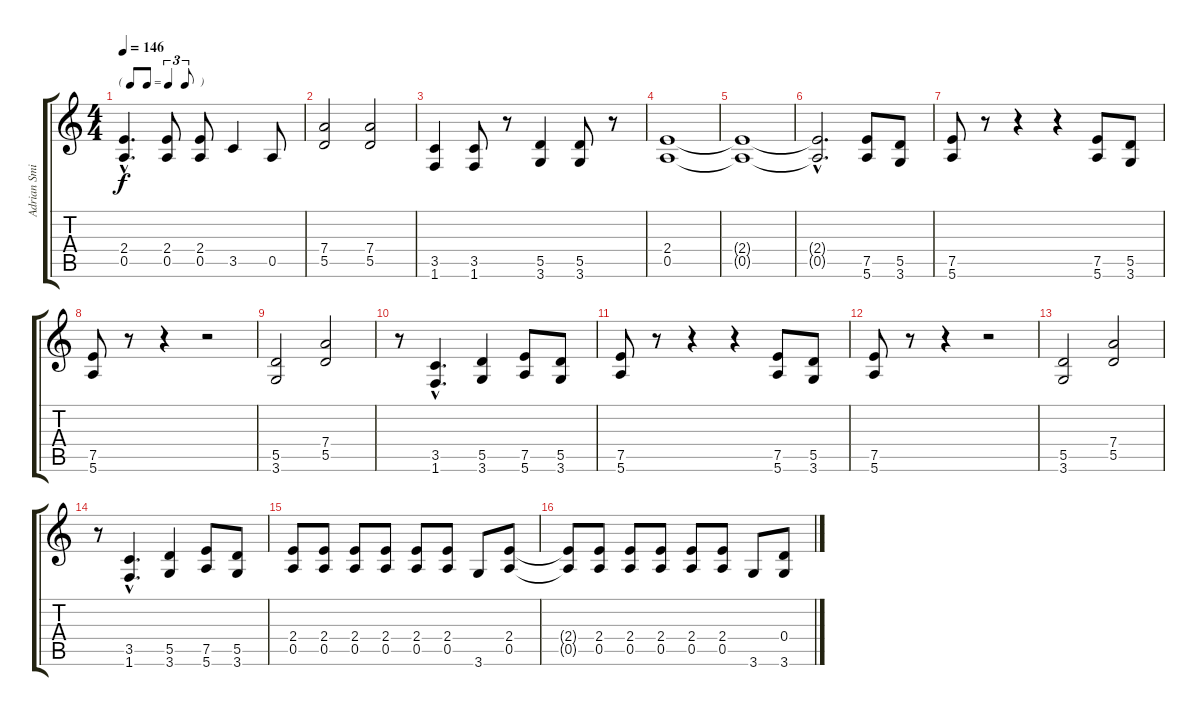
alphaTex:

\track ("Adrian Smith" "Adrian Smi") {instrument overdrivenguitar}
\staff {score tabs}
\tuning (E4 B3 G3 D3 A2 E2) {hide}
\ts (4 4)
\tf triplet8th
\tempo 146
\clef g2
\ks c
(2.4{hac} 0.5{hac}).4{d dy f} (2.4 0.5).8 (2.4 0.5).8 3.5.4 0.5.8 |
(7.4 5.5).2 (7.4 5.5).2 |
(3.5 1.6).4 (3.5 1.6).8 r.8 (5.5 3.6).4 (5.5 3.6).8 r.8 |
(2.4 0.5).1 |
(2.4{t} 0.5{t}).1 |
(2.4{hac t} 0.5{hac t}).2{d} (7.5 5.6).8 (5.5 3.6).8 |
(7.5 5.6).8 r.8 r.4 r.4 (7.5 5.6).8 (5.5 3.6).8 |
(7.5 5.6).8 r.8 r.4 r.2 |
(5.5 3.6).2 (7.4 5.5).2 |
r.8 (3.5{hac} 1.6{hac}).4{d} (5.5 3.6).4 (7.5 5.6).8 (5.5 3.6).8 |
(7.5 5.6).8 r.8 r.4 r.4 (7.5 5.6).8 (5.5 3.6).8 |
(7.5 5.6).8 r.8 r.4 r.2 |
(5.5 3.6).2 (7.4 5.5).2 |
r.8 (3.5{hac} 1.6{hac}).4{d} (5.5 3.6).4 (7.5 5.6).8 (5.5 3.6).8 |
(2.4 0.5).8 (2.4 0.5).8 (2.4 0.5).8 (2.4 0.5).8 (2.4 0.5).8 (2.4 0.5).8 3.6.8 (2.4 0.5).8 |
(2.4{t} 0.5{t}).8 (2.4 0.5).8 (2.4 0.5).8 (2.4 0.5).8 (2.4 0.5).8 (2.4 0.5).8 3.6.8 (0.4 3.6).8
